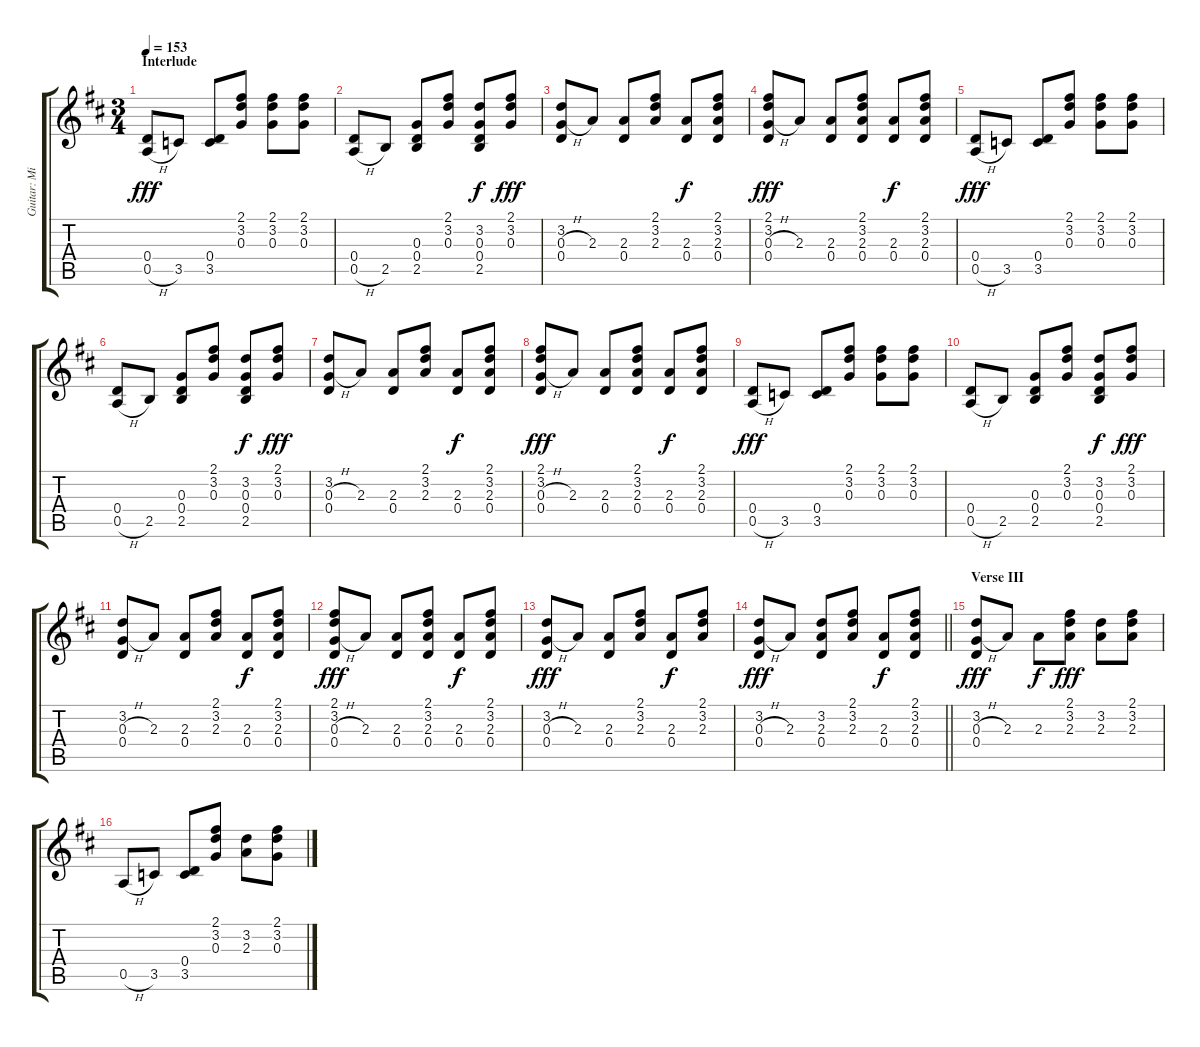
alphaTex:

\track ("Guitar: Mick" "Guitar: Mi") {instrument acousticguitarsteel}
\staff {score tabs}
\tuning (E4 B3 G3 D3 A2 D2) {hide}
\ts (3 4)
\section ("" "Interlude")
\tempo 153
\clef g2
\ks d
(0.4 0.5{h}).8{dy fff} 3.5.8 (0.4 3.5).8 (2.1 3.2 0.3).8 (2.1 3.2 0.3).8 (2.1 3.2 0.3).8 |
(0.4 0.5{h}).8 2.5.8 (0.3 0.4 2.5).8 (2.1 3.2 0.3).8 (3.2 0.3 0.4 2.5).8{dy f} (2.1 3.2 0.3).8{dy fff} |
(3.2 0.3{h} 0.4).8 2.3.8 (2.3 0.4).8 (2.1 3.2 2.3).8 (2.3 0.4).8{dy f} (2.1 3.2 2.3 0.4).8 |
(2.1 3.2 0.3{h} 0.4).8{dy fff} 2.3.8 (2.3 0.4).8 (2.1 3.2 2.3 0.4).8 (2.3 0.4).8{dy f} (2.1 3.2 2.3 0.4).8 |
(0.4 0.5{h}).8{dy fff} 3.5.8 (0.4 3.5).8 (2.1 3.2 0.3).8 (2.1 3.2 0.3).8 (2.1 3.2 0.3).8 |
(0.4 0.5{h}).8 2.5.8 (0.3 0.4 2.5).8 (2.1 3.2 0.3).8 (3.2 0.3 0.4 2.5).8{dy f} (2.1 3.2 0.3).8{dy fff} |
(3.2 0.3{h} 0.4).8 2.3.8 (2.3 0.4).8 (2.1 3.2 2.3).8 (2.3 0.4).8{dy f} (2.1 3.2 2.3 0.4).8 |
(2.1 3.2 0.3{h} 0.4).8{dy fff} 2.3.8 (2.3 0.4).8 (2.1 3.2 2.3 0.4).8 (2.3 0.4).8{dy f} (2.1 3.2 2.3 0.4).8 |
(0.4 0.5{h}).8{dy fff} 3.5.8 (0.4 3.5).8 (2.1 3.2 0.3).8 (2.1 3.2 0.3).8 (2.1 3.2 0.3).8 |
(0.4 0.5{h}).8 2.5.8 (0.3 0.4 2.5).8 (2.1 3.2 0.3).8 (3.2 0.3 0.4 2.5).8{dy f} (2.1 3.2 0.3).8{dy fff} |
(3.2 0.3{h} 0.4).8 2.3.8 (2.3 0.4).8 (2.1 3.2 2.3).8 (2.3 0.4).8{dy f} (2.1 3.2 2.3 0.4).8 |
(2.1 3.2 0.3{h} 0.4).8{dy fff} 2.3.8 (2.3 0.4).8 (2.1 3.2 2.3 0.4).8 (2.3 0.4).8{dy f} (2.1 3.2 2.3 0.4).8 |
(3.2 0.3{h} 0.4).8{dy fff} 2.3.8 (2.3 0.4).8 (2.1 3.2 2.3).8 (2.3 0.4).8{dy f} (2.1 3.2 2.3).8 |
\barLineRight lightlight
(3.2 0.3{h} 0.4).8{dy fff} 2.3.8 (3.2 2.3 0.4).8 (2.1 3.2 2.3).8 (2.3 0.4).8{dy f} (2.1 3.2 2.3 0.4).8 |
\section ("" "Verse III")
(3.2 0.3{h} 0.4).8{dy fff} 2.3.8 2.3.8{dy f} (2.1 3.2 2.3).8{dy fff} (3.2 2.3).8 (2.1 3.2 2.3).8 |
0.5{h}.8 3.5.8 (0.4 3.5).8 (2.1 3.2 0.3).8 (3.2 2.3).8 (2.1 3.2 0.3).8
